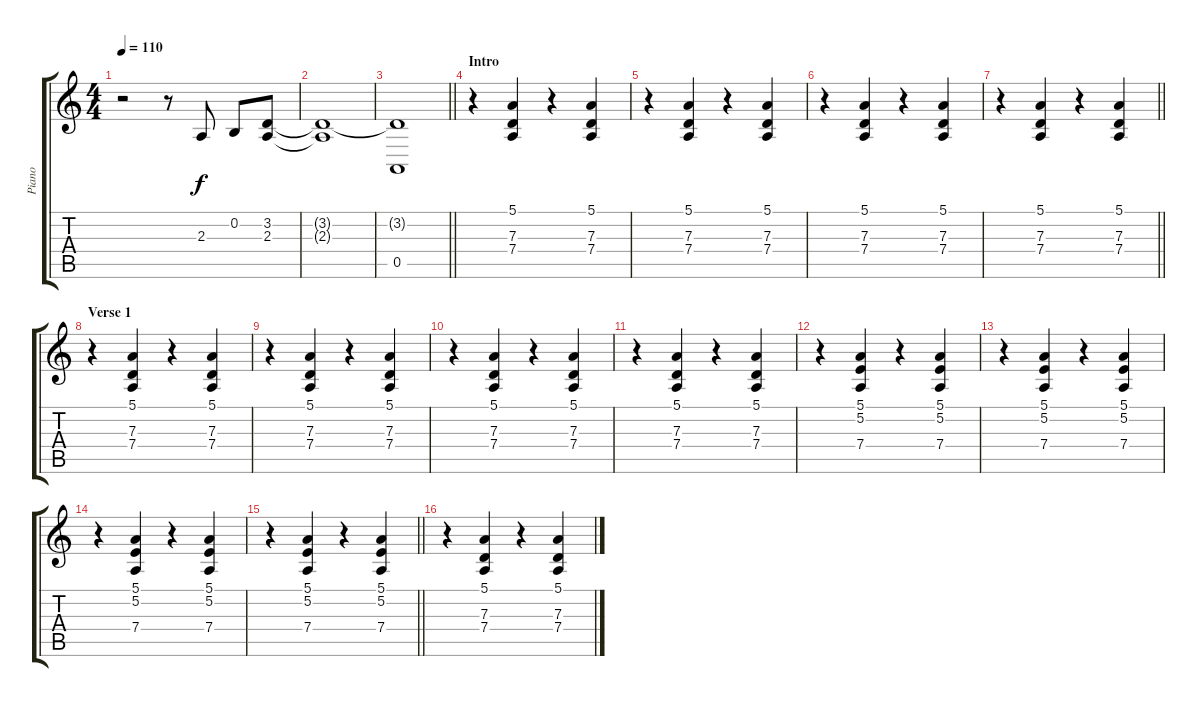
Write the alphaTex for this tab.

\track ("Piano" "Piano") {instrument brightacousticpiano}
\staff {score tabs}
\tuning (E4 B3 G3 D3 A2 E2) {hide}
\ts (4 4)
\tempo 110
\clef g2
\ks c
r.2{dy f instrument brightacousticpiano} r.8 2.3.8 0.2.8 (3.2 2.3).8 |
(3.2{t} 2.3{t}).1 |
\barLineRight lightlight
(3.2{t} 0.5).1 |
\section ("" "Intro")
r.4 (5.1 7.3 7.4).4 r.4 (5.1 7.3 7.4).4 |
r.4 (5.1 7.3 7.4).4 r.4 (5.1 7.3 7.4).4 |
r.4 (5.1 7.3 7.4).4 r.4 (5.1 7.3 7.4).4 |
\barLineRight lightlight
r.4 (5.1 7.3 7.4).4 r.4 (5.1 7.3 7.4).4 |
\section ("" "Verse 1")
r.4 (5.1 7.3 7.4).4 r.4 (5.1 7.3 7.4).4 |
r.4 (5.1 7.3 7.4).4 r.4 (5.1 7.3 7.4).4 |
r.4 (5.1 7.3 7.4).4 r.4 (5.1 7.3 7.4).4 |
r.4 (5.1 7.3 7.4).4 r.4 (5.1 7.3 7.4).4 |
r.4 (5.1 5.2 7.4).4 r.4 (5.1 5.2 7.4).4 |
r.4 (5.1 5.2 7.4).4 r.4 (5.1 5.2 7.4).4 |
r.4 (5.1 5.2 7.4).4 r.4 (5.1 5.2 7.4).4 |
\barLineRight lightlight
r.4 (5.1 5.2 7.4).4 r.4 (5.1 5.2 7.4).4 |
r.4 (5.1 7.3 7.4).4 r.4 (5.1 7.3 7.4).4
